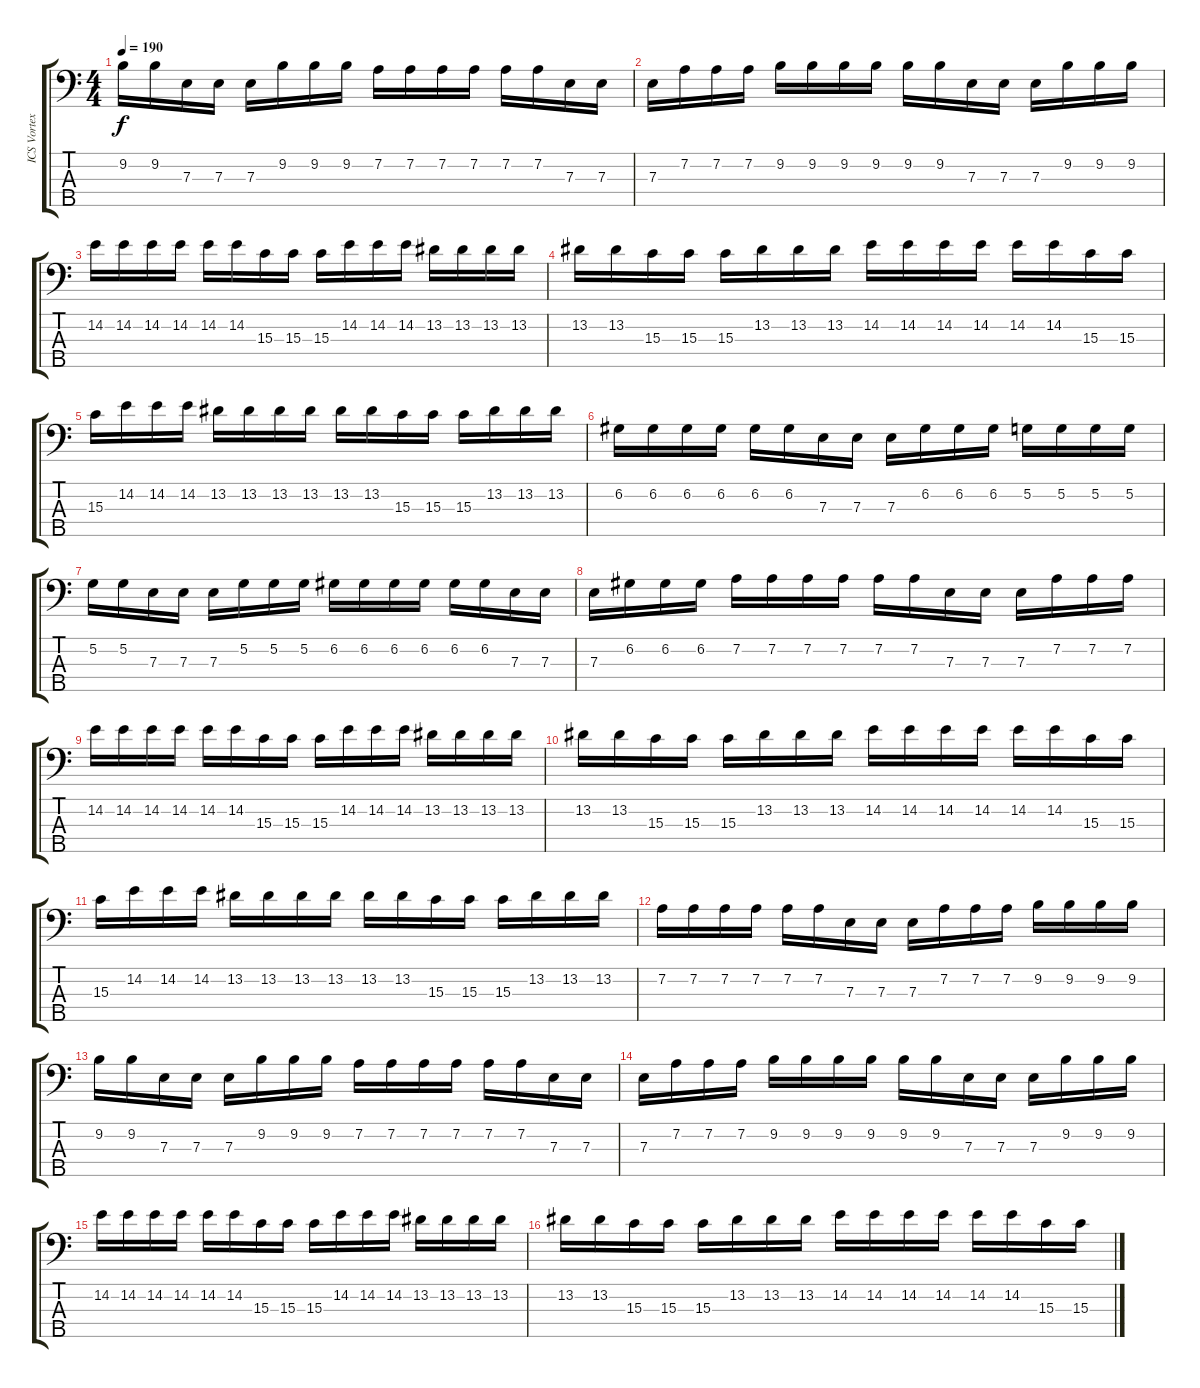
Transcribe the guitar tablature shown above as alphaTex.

\track ("ICS Vortex" "ICS Vortex") {instrument electricbassfinger}
\staff {score tabs}
\tuning (G2 D2 A1 E1 B0) {hide}
\ts (4 4)
\tempo 190
\clef f4
\ks c
9.2.16{dy f} 9.2.16 7.3.16 7.3.16 7.3.16 9.2.16 9.2.16 9.2.16 7.2.16 7.2.16 7.2.16 7.2.16 7.2.16 7.2.16 7.3.16 7.3.16 |
7.3.16 7.2.16 7.2.16 7.2.16 9.2.16 9.2.16 9.2.16 9.2.16 9.2.16 9.2.16 7.3.16 7.3.16 7.3.16 9.2.16 9.2.16 9.2.16 |
14.2.16 14.2.16 14.2.16 14.2.16 14.2.16 14.2.16 15.3.16 15.3.16 15.3.16 14.2.16 14.2.16 14.2.16 13.2.16 13.2.16 13.2.16 13.2.16 |
13.2.16 13.2.16 15.3.16 15.3.16 15.3.16 13.2.16 13.2.16 13.2.16 14.2.16 14.2.16 14.2.16 14.2.16 14.2.16 14.2.16 15.3.16 15.3.16 |
15.3.16 14.2.16 14.2.16 14.2.16 13.2.16 13.2.16 13.2.16 13.2.16 13.2.16 13.2.16 15.3.16 15.3.16 15.3.16 13.2.16 13.2.16 13.2.16 |
6.2.16 6.2.16 6.2.16 6.2.16 6.2.16 6.2.16 7.3.16 7.3.16 7.3.16 6.2.16 6.2.16 6.2.16 5.2.16 5.2.16 5.2.16 5.2.16 |
5.2.16 5.2.16 7.3.16 7.3.16 7.3.16 5.2.16 5.2.16 5.2.16 6.2.16 6.2.16 6.2.16 6.2.16 6.2.16 6.2.16 7.3.16 7.3.16 |
7.3.16 6.2.16 6.2.16 6.2.16 7.2.16 7.2.16 7.2.16 7.2.16 7.2.16 7.2.16 7.3.16 7.3.16 7.3.16 7.2.16 7.2.16 7.2.16 |
14.2.16 14.2.16 14.2.16 14.2.16 14.2.16 14.2.16 15.3.16 15.3.16 15.3.16 14.2.16 14.2.16 14.2.16 13.2.16 13.2.16 13.2.16 13.2.16 |
13.2.16 13.2.16 15.3.16 15.3.16 15.3.16 13.2.16 13.2.16 13.2.16 14.2.16 14.2.16 14.2.16 14.2.16 14.2.16 14.2.16 15.3.16 15.3.16 |
15.3.16 14.2.16 14.2.16 14.2.16 13.2.16 13.2.16 13.2.16 13.2.16 13.2.16 13.2.16 15.3.16 15.3.16 15.3.16 13.2.16 13.2.16 13.2.16 |
7.2.16 7.2.16 7.2.16 7.2.16 7.2.16 7.2.16 7.3.16 7.3.16 7.3.16 7.2.16 7.2.16 7.2.16 9.2.16 9.2.16 9.2.16 9.2.16 |
9.2.16 9.2.16 7.3.16 7.3.16 7.3.16 9.2.16 9.2.16 9.2.16 7.2.16 7.2.16 7.2.16 7.2.16 7.2.16 7.2.16 7.3.16 7.3.16 |
7.3.16 7.2.16 7.2.16 7.2.16 9.2.16 9.2.16 9.2.16 9.2.16 9.2.16 9.2.16 7.3.16 7.3.16 7.3.16 9.2.16 9.2.16 9.2.16 |
14.2.16 14.2.16 14.2.16 14.2.16 14.2.16 14.2.16 15.3.16 15.3.16 15.3.16 14.2.16 14.2.16 14.2.16 13.2.16 13.2.16 13.2.16 13.2.16 |
13.2.16 13.2.16 15.3.16 15.3.16 15.3.16 13.2.16 13.2.16 13.2.16 14.2.16 14.2.16 14.2.16 14.2.16 14.2.16 14.2.16 15.3.16 15.3.16
